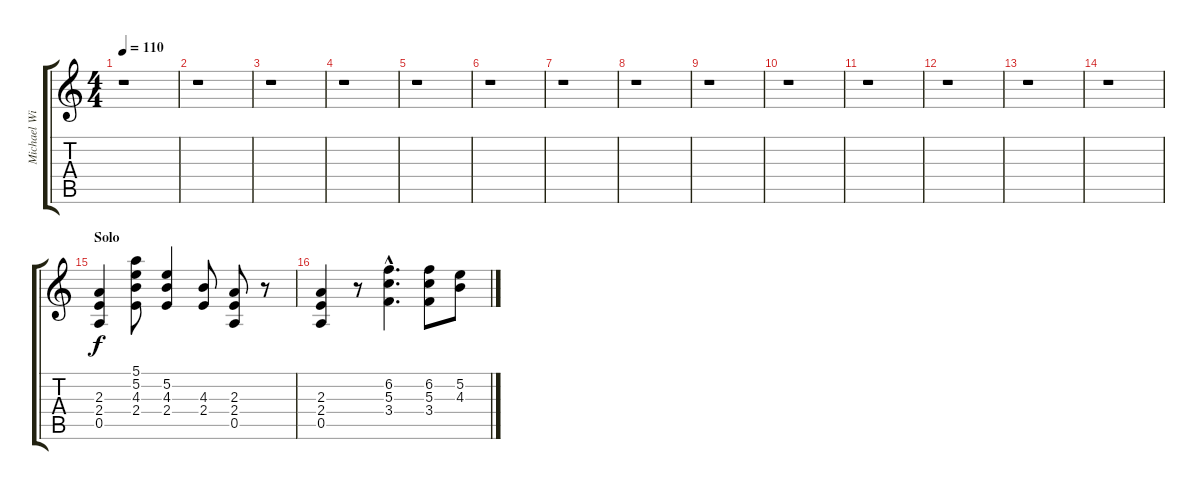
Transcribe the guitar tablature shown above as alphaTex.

\track ("Michael Wilton" "Michael Wi") {instrument distortionguitar}
\staff {score tabs}
\tuning (E4 B3 G3 D3 A2 E2) {hide}
\ts (4 4)
\tempo 110
\clef g2
\ks c
r.1{dy f} |
r.1 |
r.1 |
r.1 |
r.1 |
r.1 |
r.1 |
r.1 |
r.1 |
r.1 |
r.1 |
r.1 |
r.1 |
r.1 |
\section ("" "Solo")
(2.3 2.4 0.5).4{instrument distortionguitar} (5.1 5.2 4.3 2.4).8 (5.2 4.3 2.4).4 (4.3 2.4).8 (2.3 2.4 0.5).8 r.8 |
(2.3 2.4 0.5).4 r.8 (6.2{hac} 5.3{hac} 3.4{hac}).4{d} (6.2 5.3 3.4).8 (5.2 4.3).8
